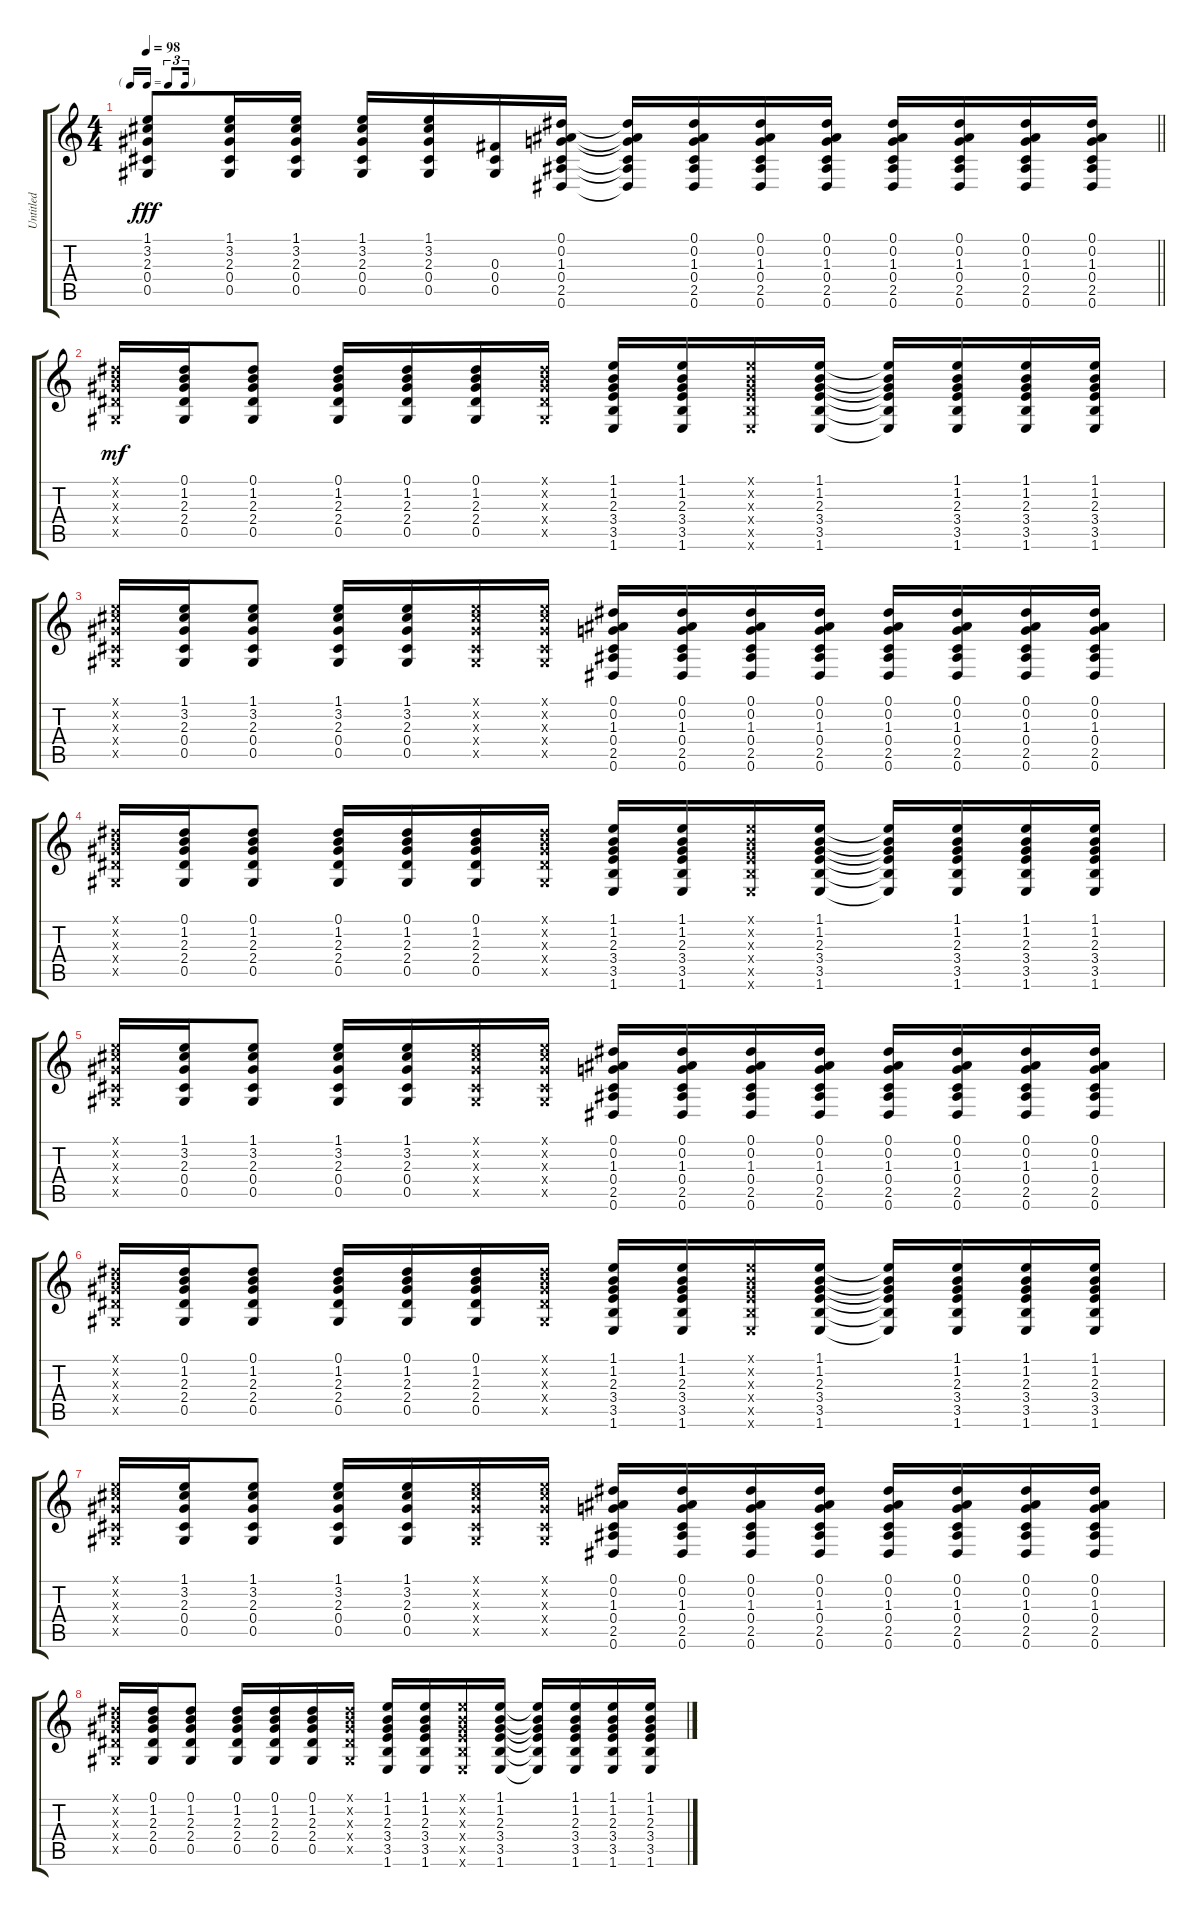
\track ("Untitled" "Untitled") {instrument acousticguitarsteel}
\staff {score tabs}
\tuning (Eb4 Bb3 Gb3 Db3 Ab2 Eb2) {hide}
\ts (4 4)
\tf triplet16th
\tempo 98
\clef g2
\barLineRight lightlight
\ks c
(1.1 3.2 2.3 0.4 0.5).8{dy fff} (1.1 3.2 2.3 0.4 0.5).16 (1.1 3.2 2.3 0.4 0.5).16 (1.1 3.2 2.3 0.4 0.5).16 (1.1 3.2 2.3 0.4 0.5).16 (0.3 0.4 0.5).16 (0.1 0.2 1.3 0.4 2.5 0.6).16 (0.1{t} 0.2{t} 1.3{t} 0.4{t} 2.5{t} 0.6{t}).16 (0.1 0.2 1.3 0.4 2.5 0.6).16 (0.1 0.2 1.3 0.4 2.5 0.6).16 (0.1 0.2 1.3 0.4 2.5 0.6).16 (0.1 0.2 1.3 0.4 2.5 0.6).16 (0.1 0.2 1.3 0.4 2.5 0.6).16 (0.1 0.2 1.3 0.4 2.5 0.6).16 (0.1 0.2 1.3 0.4 2.5 0.6).16 |
(0.1{x} 1.2{x} 2.3{x} 2.4{x} 0.5{x}).16{dy mf} (0.1 1.2 2.3 2.4 0.5).16 (0.1 1.2 2.3 2.4 0.5).8 (0.1 1.2 2.3 2.4 0.5).16 (0.1 1.2 2.3 2.4 0.5).16 (0.1 1.2 2.3 2.4 0.5).16 (0.1{x} 1.2{x} 2.3{x} 2.4{x} 0.5{x}).16 (1.1 1.2 2.3 3.4 3.5 1.6).16 (1.1 1.2 2.3 3.4 3.5 1.6).16 (1.1{x} 1.2{x} 2.3{x} 3.4{x} 3.5{x} 1.6{x}).16 (1.1 1.2 2.3 3.4 3.5 1.6).16 (1.1{t} 1.2{t} 2.3{t} 3.4{t} 3.5{t} 1.6{t}).16 (1.1 1.2 2.3 3.4 3.5 1.6).16 (1.1 1.2 2.3 3.4 3.5 1.6).16 (1.1 1.2 2.3 3.4 3.5 1.6).16 |
(1.1{x} 3.2{x} 2.3{x} 0.4{x} 0.5{x}).16 (1.1 3.2 2.3 0.4 0.5).16 (1.1 3.2 2.3 0.4 0.5).8 (1.1 3.2 2.3 0.4 0.5).16 (1.1 3.2 2.3 0.4 0.5).16 (1.1{x} 3.2{x} 2.3{x} 0.4{x} 0.5{x}).16 (1.1{x} 3.2{x} 2.3{x} 0.4{x} 0.5{x}).16 (0.1 0.2 1.3 0.4 2.5 0.6).16 (0.1 0.2 1.3 0.4 2.5 0.6).16 (0.1 0.2 1.3 0.4 2.5 0.6).16 (0.1 0.2 1.3 0.4 2.5 0.6).16 (0.1 0.2 1.3 0.4 2.5 0.6).16 (0.1 0.2 1.3 0.4 2.5 0.6).16 (0.1 0.2 1.3 0.4 2.5 0.6).16 (0.1 0.2 1.3 0.4 2.5 0.6).16 |
(0.1{x} 1.2{x} 2.3{x} 2.4{x} 0.5{x}).16 (0.1 1.2 2.3 2.4 0.5).16 (0.1 1.2 2.3 2.4 0.5).8 (0.1 1.2 2.3 2.4 0.5).16 (0.1 1.2 2.3 2.4 0.5).16 (0.1 1.2 2.3 2.4 0.5).16 (0.1{x} 1.2{x} 2.3{x} 2.4{x} 0.5{x}).16 (1.1 1.2 2.3 3.4 3.5 1.6).16 (1.1 1.2 2.3 3.4 3.5 1.6).16 (1.1{x} 1.2{x} 2.3{x} 3.4{x} 3.5{x} 1.6{x}).16 (1.1 1.2 2.3 3.4 3.5 1.6).16 (1.1{t} 1.2{t} 2.3{t} 3.4{t} 3.5{t} 1.6{t}).16 (1.1 1.2 2.3 3.4 3.5 1.6).16 (1.1 1.2 2.3 3.4 3.5 1.6).16 (1.1 1.2 2.3 3.4 3.5 1.6).16 |
(1.1{x} 3.2{x} 2.3{x} 0.4{x} 0.5{x}).16 (1.1 3.2 2.3 0.4 0.5).16 (1.1 3.2 2.3 0.4 0.5).8 (1.1 3.2 2.3 0.4 0.5).16 (1.1 3.2 2.3 0.4 0.5).16 (1.1{x} 3.2{x} 2.3{x} 0.4{x} 0.5{x}).16 (1.1{x} 3.2{x} 2.3{x} 0.4{x} 0.5{x}).16 (0.1 0.2 1.3 0.4 2.5 0.6).16 (0.1 0.2 1.3 0.4 2.5 0.6).16 (0.1 0.2 1.3 0.4 2.5 0.6).16 (0.1 0.2 1.3 0.4 2.5 0.6).16 (0.1 0.2 1.3 0.4 2.5 0.6).16 (0.1 0.2 1.3 0.4 2.5 0.6).16 (0.1 0.2 1.3 0.4 2.5 0.6).16 (0.1 0.2 1.3 0.4 2.5 0.6).16 |
(0.1{x} 1.2{x} 2.3{x} 2.4{x} 0.5{x}).16 (0.1 1.2 2.3 2.4 0.5).16 (0.1 1.2 2.3 2.4 0.5).8 (0.1 1.2 2.3 2.4 0.5).16 (0.1 1.2 2.3 2.4 0.5).16 (0.1 1.2 2.3 2.4 0.5).16 (0.1{x} 1.2{x} 2.3{x} 2.4{x} 0.5{x}).16 (1.1 1.2 2.3 3.4 3.5 1.6).16 (1.1 1.2 2.3 3.4 3.5 1.6).16 (1.1{x} 1.2{x} 2.3{x} 3.4{x} 3.5{x} 1.6{x}).16 (1.1 1.2 2.3 3.4 3.5 1.6).16 (1.1{t} 1.2{t} 2.3{t} 3.4{t} 3.5{t} 1.6{t}).16 (1.1 1.2 2.3 3.4 3.5 1.6).16 (1.1 1.2 2.3 3.4 3.5 1.6).16 (1.1 1.2 2.3 3.4 3.5 1.6).16 |
(1.1{x} 3.2{x} 2.3{x} 0.4{x} 0.5{x}).16 (1.1 3.2 2.3 0.4 0.5).16 (1.1 3.2 2.3 0.4 0.5).8 (1.1 3.2 2.3 0.4 0.5).16 (1.1 3.2 2.3 0.4 0.5).16 (1.1{x} 3.2{x} 2.3{x} 0.4{x} 0.5{x}).16 (1.1{x} 3.2{x} 2.3{x} 0.4{x} 0.5{x}).16 (0.1 0.2 1.3 0.4 2.5 0.6).16 (0.1 0.2 1.3 0.4 2.5 0.6).16 (0.1 0.2 1.3 0.4 2.5 0.6).16 (0.1 0.2 1.3 0.4 2.5 0.6).16 (0.1 0.2 1.3 0.4 2.5 0.6).16 (0.1 0.2 1.3 0.4 2.5 0.6).16 (0.1 0.2 1.3 0.4 2.5 0.6).16 (0.1 0.2 1.3 0.4 2.5 0.6).16 |
(0.1{x} 1.2{x} 2.3{x} 2.4{x} 0.5{x}).16 (0.1 1.2 2.3 2.4 0.5).16 (0.1 1.2 2.3 2.4 0.5).8 (0.1 1.2 2.3 2.4 0.5).16 (0.1 1.2 2.3 2.4 0.5).16 (0.1 1.2 2.3 2.4 0.5).16 (0.1{x} 1.2{x} 2.3{x} 2.4{x} 0.5{x}).16 (1.1 1.2 2.3 3.4 3.5 1.6).16 (1.1 1.2 2.3 3.4 3.5 1.6).16 (1.1{x} 1.2{x} 2.3{x} 3.4{x} 3.5{x} 1.6{x}).16 (1.1 1.2 2.3 3.4 3.5 1.6).16 (1.1{t} 1.2{t} 2.3{t} 3.4{t} 3.5{t} 1.6{t}).16 (1.1 1.2 2.3 3.4 3.5 1.6).16 (1.1 1.2 2.3 3.4 3.5 1.6).16 (1.1 1.2 2.3 3.4 3.5 1.6).16
